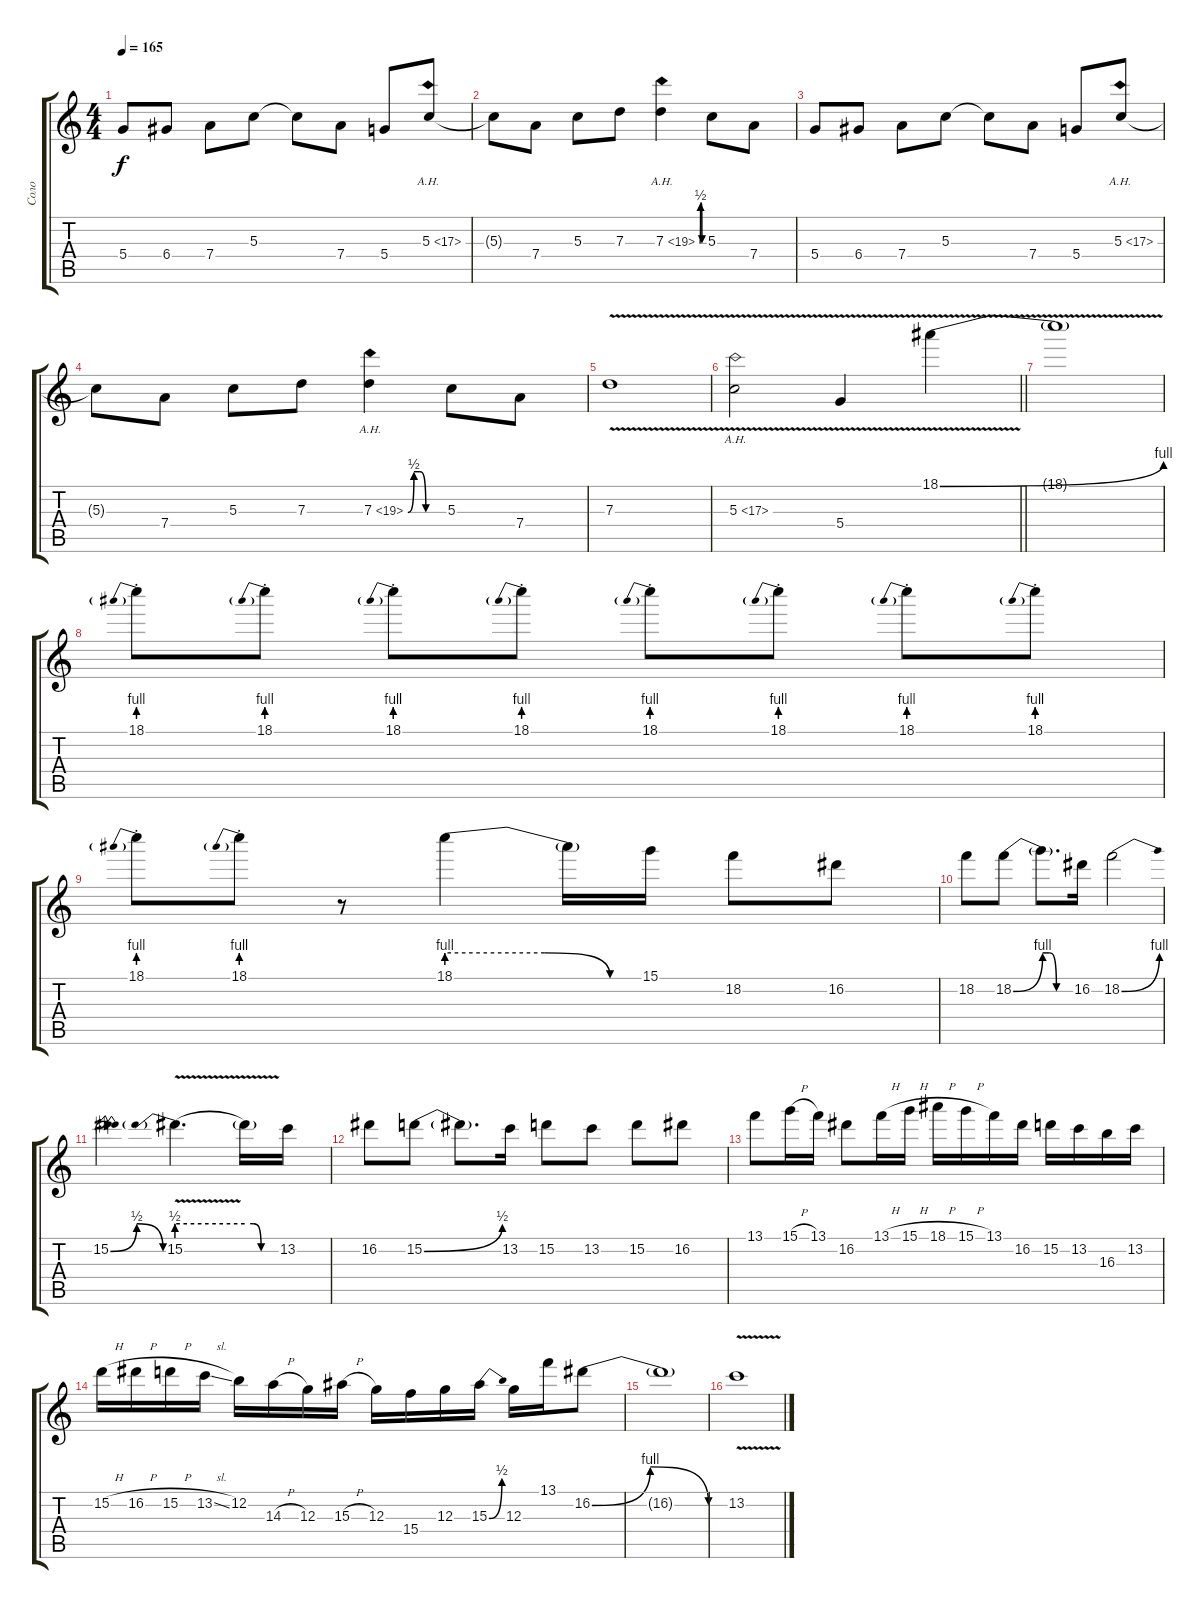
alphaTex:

\track ("Соло" "Соло") {instrument distortionguitar}
\staff {score tabs}
\tuning (E4 B3 G3 D3 A2 E2) {hide}
\ts (4 4)
\tempo 165
\clef g2
\ks c
5.4.8{dy f} 6.4.8 7.4.8 5.3.8 5.3{t}.8 7.4.8 5.4.8 5.3{ah 12}.8 |
5.3{t}.8 7.4.8 5.3.8 7.3.8 7.3{be (custom 0 0 10 2 20 2 30 0 60 0) ah 12}.4 5.3.8 7.4.8 |
5.4.8 6.4.8 7.4.8 5.3.8 5.3{t}.8 7.4.8 5.4.8 5.3{ah 12}.8 |
5.3{t}.8 7.4.8 5.3.8 7.3.8 7.3{be (custom 0 0 10 2 20 2 30 0 60 0) ah 12}.4 5.3.8 7.4.8 |
7.3{v}.1 |
\barLineRight lightlight
5.3{ah 12 v}.2 5.4{v}.4 18.1{be (bend 0 0 60 4) v}.4 |
18.1{t}.1 |
18.1{be (prebend 0 4 60 4) st}.8 18.1{be (prebend 0 4 60 4) st}.8 18.1{be (prebend 0 4 60 4) st}.8 18.1{be (prebend 0 4 60 4) st}.8 18.1{be (prebend 0 4 60 4) st}.8 18.1{be (prebend 0 4 60 4) st}.8 18.1{be (prebend 0 4 60 4) st}.8 18.1{be (prebend 0 4 60 4) st}.8 |
18.1{be (prebend 0 4 60 4) st}.8 18.1{be (prebend 0 4 60 4) st}.8 r.8 18.1{be (custom 0 4 30 4 50 0 60 0)}.4 18.1{t}.16 15.1.16 18.2.8 16.2.8 |
18.2.8 18.2{be (bend 0 0 60 4)}.8 18.2{be (custom 0 4 15 4 30 0 60 0) t}.8{d} 16.2.16 18.2{be (bend 0 0 60 4)}.2 |
15.2{be (bendrelease 0 0 10 2 45 2 60 0)}.2 15.2{be (prebend 0 2 60 2) v}.4{d} 15.2{be (custom 0 2 15 2 30 0 60 0) t}.16 13.2.16 |
16.2.8 15.2{be (bend 0 0 60 2)}.8 15.2{t}.8{d} 13.2.16 15.2.8 13.2.8 15.2.8 16.2.8 |
13.1.8 15.1{h}.16 13.1.16 16.2.8 13.1{h}.16 15.1{h}.16 18.1{h}.16 15.1{h}.16 13.1.16 16.2.16 15.2.16 13.2.16 16.3.16 13.2.16 |
15.2{h}.16 16.2{h}.16 15.2{h}.16 13.2{sl}.16 12.2.16 14.3{h}.16 12.3.16 15.3{h}.16 12.3.16 15.4.16 12.3.16 15.3{be (bend 0 0 60 2)}.16 12.3.16 13.1.16 16.2{be (bendrelease 0 0 15 4 50 4 60 0)}.8 |
16.2{t}.1 |
13.2{v}.1
